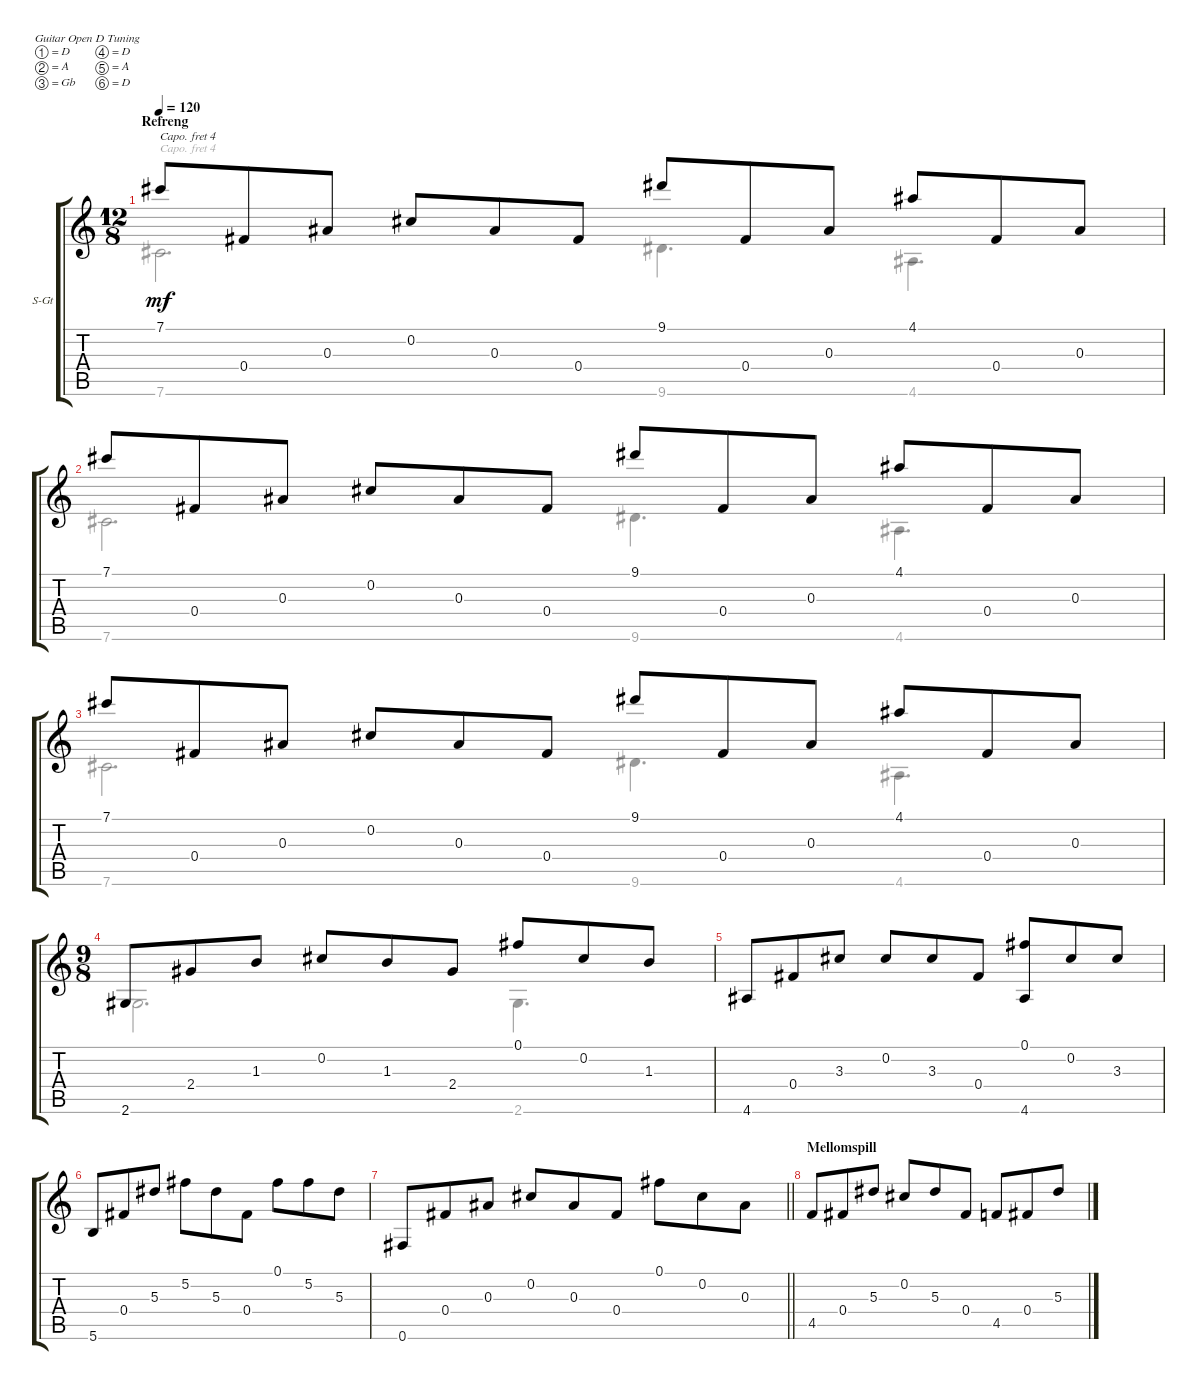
\defaultSystemsLayout 4
\bracketExtendMode groupsimilarinstruments
\firstSystemTrackNameOrientation horizontal
\otherSystemsTrackNameOrientation horizontal
\track ("Steel Guitar" "S-Gt") {instrument acousticguitarsteel}
\staff {score tabs}
\capo 4
\tuning (D4 A3 Gb3 D3 A2 D2)
\voice
\ts (12 8)
\section ("" "Refreng")
\tempo 120
\clef g2
\ks c
7.1.8{dy mf} 0.4.8 0.3.8 0.2.8 0.3.8 0.4.8 9.1.8 0.4.8 0.3.8 4.1.8 0.4.8 0.3.8 |
7.1.8 0.4.8 0.3.8 0.2.8 0.3.8 0.4.8 9.1.8 0.4.8 0.3.8 4.1.8 0.4.8 0.3.8 |
7.1.8 0.4.8 0.3.8 0.2.8 0.3.8 0.4.8 9.1.8 0.4.8 0.3.8 4.1.8 0.4.8 0.3.8 |
\ts (9 8)
2.6.8 2.4.8 1.3.8 0.2.8 1.3.8 2.4.8 0.1.8 0.2.8 1.3.8 |
4.6.8 0.4.8 3.3.8 0.2.8 3.3.8 0.4.8 (4.6 0.1).8 0.2.8 3.3.8 |
5.6.8 0.4.8 5.3.8 5.2.8 5.3.8 0.4.8 0.1.8 5.2.8 5.3.8 |
\barLineRight lightlight
0.6.8 0.4.8 0.3.8 0.2.8 0.3.8 0.4.8 0.1.8 0.2.8 0.3.8 |
\section ("" "Mellomspill")
4.5.8 0.4.8 5.3.8 0.2.8 5.3.8 0.4.8 4.5.8 0.4.8 5.3.8
\voice
\clef g2
\ottava regular
\simile none
\ks c
7.6.2{d dy mf} 9.6.4{d} 4.6.4{d} |
7.6.2{d} 9.6.4{d} 4.6.4{d} |
7.6.2{d} 9.6.4{d} 4.6.4{d} |
2.6.2{d} 2.6.4{d} |
|
|
\barLineRight lightlight
|
